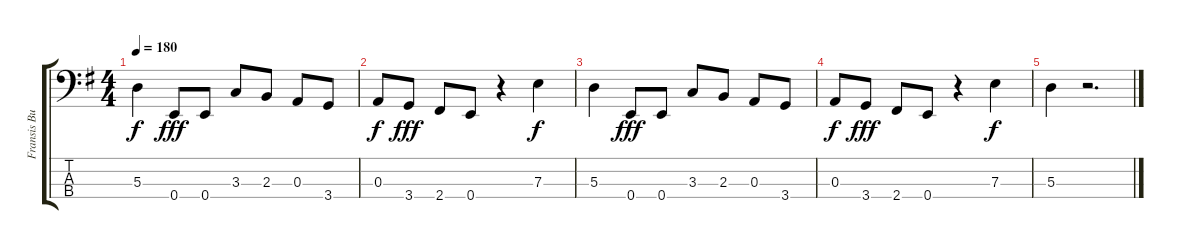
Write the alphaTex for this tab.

\track ("Fransis Bucholz" "Fransis Bu") {instrument electricbasspick}
\staff {score tabs}
\tuning (G2 D2 A1 E1) {hide}
\ts (4 4)
\tempo 180
\clef f4
\ks eminor
5.3.4{dy f} 0.4.8{dy fff} 0.4.8 3.3.8 2.3.8 0.3.8 3.4.8 |
0.3.8{dy f} 3.4.8{dy fff} 2.4.8 0.4.8 r.4 7.3.4{dy f} |
5.3.4 0.4.8{dy fff} 0.4.8 3.3.8 2.3.8 0.3.8 3.4.8 |
0.3.8{dy f} 3.4.8{dy fff} 2.4.8 0.4.8 r.4 7.3.4{dy f} |
5.3.4 r.2{d}
